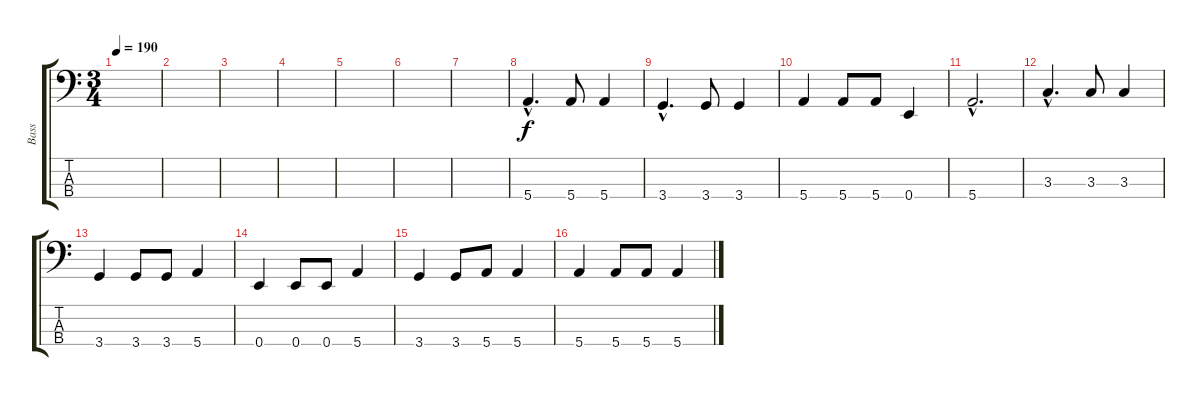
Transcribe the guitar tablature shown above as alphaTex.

\track ("Bass" "Bass") {instrument electricbasspick}
\staff {score tabs}
\tuning (G2 D2 A1 E1) {hide}
\ts (3 4)
\tempo 190
\clef f4
\ks c
|
|
|
|
|
|
|
5.4{hac}.4{d} 5.4.8 5.4.4 |
3.4{hac}.4{d} 3.4.8 3.4.4 |
5.4.4 5.4.8 5.4.8 0.4.4 |
5.4{hac}.2{d} |
3.3{hac}.4{d} 3.3.8 3.3.4 |
3.4.4 3.4.8 3.4.8 5.4.4 |
0.4.4 0.4.8 0.4.8 5.4.4 |
3.4.4 3.4.8 5.4.8 5.4.4 |
5.4.4 5.4.8 5.4.8 5.4.4
